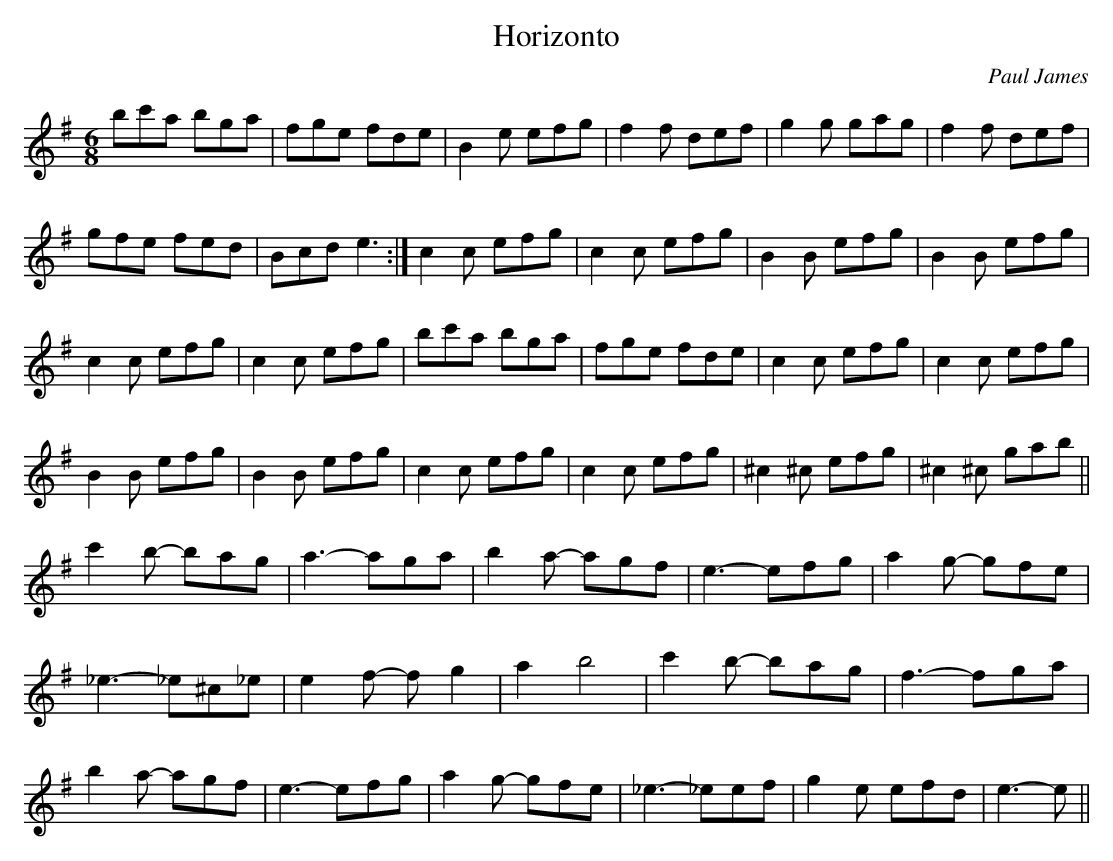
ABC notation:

X:1
T:Horizonto
C:Paul James
L:1/8
M:6/8
K:Em
bc'a bga | fge fde | B2e efg | f2f def | g2g gag | f2f def |
gfe fed | Bcd e3 :| c2c efg | c2c efg | B2B efg | B2B efg |
c2c efg | c2c efg | bc'a bga | fge fde | c2c efg | c2c efg |
B2B efg | B2B efg | c2c efg | c2c efg | ^c2^c efg | ^c2^c gab ||
c'2b- bag | a3- aga | b2 a- agf | e3- efg | a2g- gfe |
_e3- _e^c_e | e2f- fg2 | a2 b4 | c'2b- bag | f3- fga |
b2a- agf | e3- efg | a2g- gfe | _e3- _eef | g2e efd | e3- e ||
